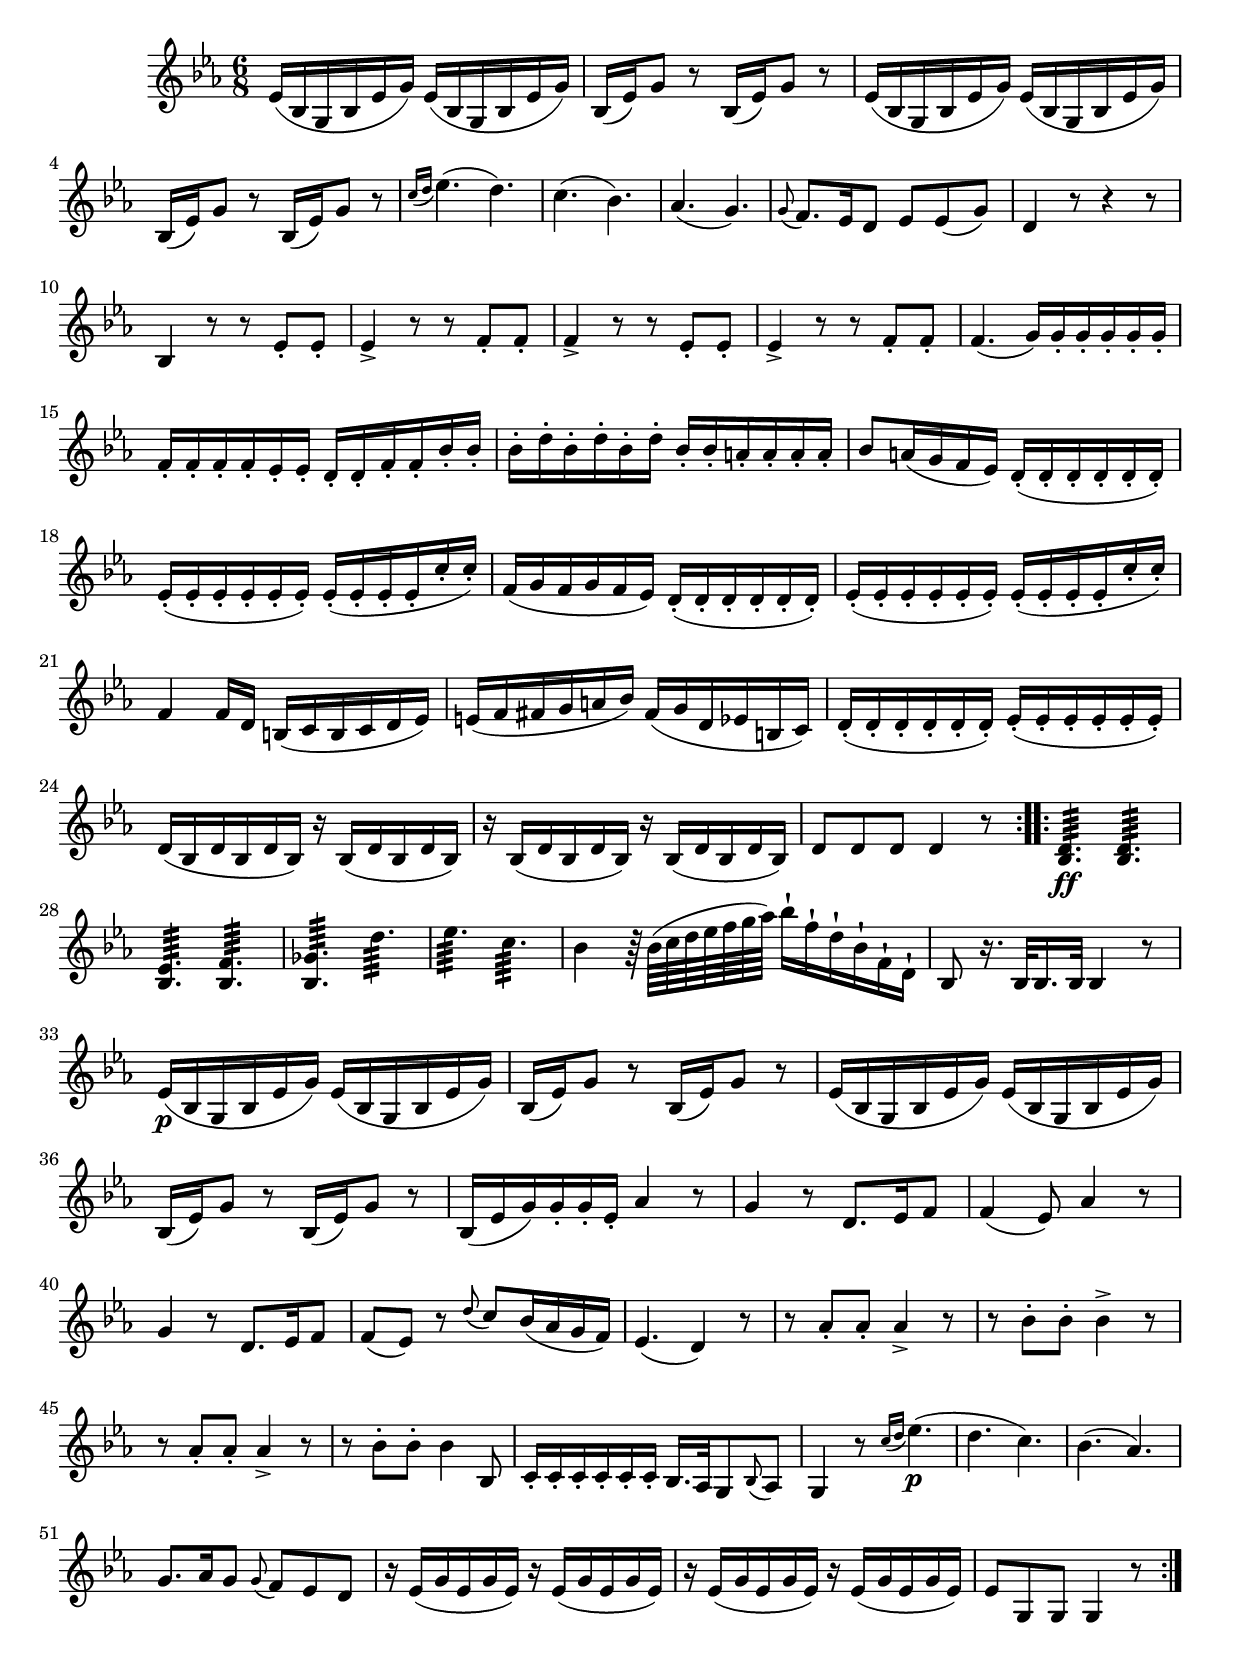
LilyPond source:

\version "2.16.0"      %Gossec - Symphonie si bémol
                        %Violon2 - 2e mvt  
\relative c''{
\clef treble
\key ees \major
\time 6/8




ees,16( bes g bes ees g) ees( bes g bes ees g)
bes,( ees) g8 r bes,16( ees) g8 r
ees16( bes g bes ees g) ees( bes g bes ees g)
bes,( ees) g8 r bes,16( ees) g8 r
\appoggiatura {c16[ d]} ees4.( d)
c( bes)
aes( g)
\appoggiatura g8 f8. ees16 d8 ees ees( g)
d4 r8 r4 r8
bes4 r8 r ees-. ees-.
ees4-> r8 r f-. f-.
f4-> r8 r ees-. ees-.
ees4-> r8 r f-. f-.
f4.( g16) g-. g-. g-. g-. g-. 
f-. f-. f-. f-. ees-. ees-. d-. d-. f-. f-. bes-. bes-.
bes-. d-. bes-. d-. bes-. d-. bes-. bes-. a-. a-. a-. a-.
bes8 a16( g f ees) d-.( d-. d-. d-. d-. d-.)
ees-.( ees-. ees-. ees-. ees-. ees-.) ees-.( ees-. ees-. ees-. c'-. c-.)
f,( g f g f ees) d-.( d-. d-. d-. d-. d-.)
ees-.( ees-. ees-. ees-. ees-. ees-.) ees-.( ees-. ees-. ees-. c'-. c-.)
f,4 f16 d b( c b c d ees)
e( f fis g a bes) fis( g d ees b c)     % SIEBER: 10e double-croche, e bécarre
d-.( d-. d-. d-. d-. d-.) ees-.( ees-. ees-. ees-. ees-. ees-.)
d( bes d bes d bes) r bes( d bes d bes)
r bes( d bes d bes) r bes( d bes d bes)
d8 d d d4 r8 \bar ":|:"
<bes d>4.:64\ff <bes d>:
<bes ees>: <bes f'>:
<bes ges'>: d':
ees: c:
bes4 r64 bes( c d ees f g aes) bes16-| f-| d-| bes-| f-| d-|
bes8 r16. bes32 bes16. bes32 bes4 r8     % SIEBER: bes8. bes16 bes8. bes16 bes4 r8    COPIE RYTHME DES BASSES
ees16(\p bes g bes ees g) ees( bes g bes ees g)
bes,( ees) g8 r bes,16( ees) g8 r
ees16( bes g bes ees g) ees( bes g bes ees g)
bes,( ees) g8 r bes,16( ees) g8 r
bes,16( ees g) g-. g-. ees-. aes4 r8
g4 r8 d8. ees16 f8
f4( ees8) aes4 r8
g4 r8 d8. ees16 f8
f( ees) r \appoggiatura d' c bes16( aes g f)
ees4.( d4) r8
r aes'-. aes-. aes4-> r8
r bes-. bes-. bes4-> r8
r aes-. aes-. aes4-> r8
r bes-. bes-. bes4 bes,8
c16-. c-. c-. c-. c-. c-. bes16. aes32 g8 \appoggiatura bes aes
g4 r8 \appoggiatura {c'16[ d]} ees4.\p(
d c)
bes( aes)
g8. aes16 g8 \appoggiatura g f ees d
\repeat unfold 4 {r16 ees( g ees g ees)}
%
ees8 g, g g4 r8 \bar ":|" 
}
